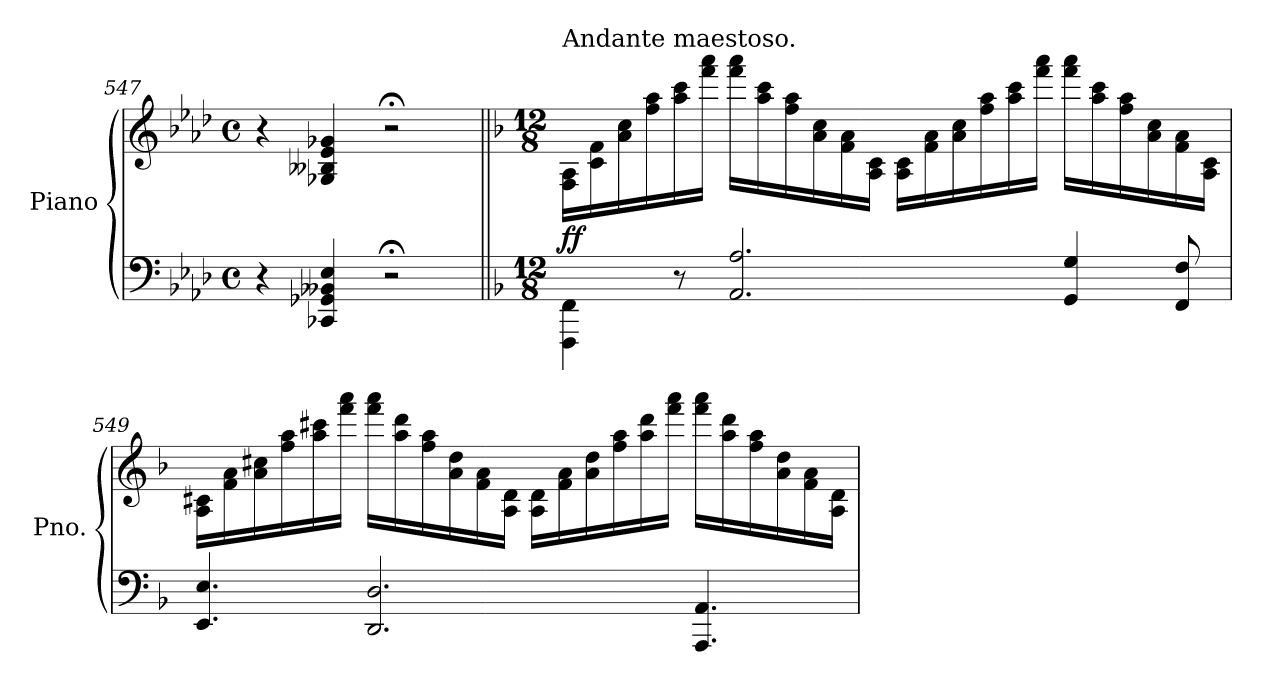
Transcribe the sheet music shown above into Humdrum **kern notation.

**kern	**kern	**dynam
*part1	*part1	*part1
*staff2	*staff1	*staff1/2
*I"Piano	*	*
*I'Pno.	*	*
*clefF4	*clefG2	*
*k[b-e-a-d-]	*k[b-e-a-d-]	*
*M4/4	*M4/4	*
*met(c)	*met(c)	*
*MM124	*MM124	*
=547	=547	=547
4r	4r	.
4CC-X/ 4GG-X/ 4BB--X/ 4E-/	4G-X/ 4B--X/ 4e-/ 4g-X/	.
*	*MM62	*
2r;<	2r;<	.
!!LO:PB:g=z
=548||	=548||	=548||
*k[b-]	*k[b-]	*
*M12/8	*M12/8	*
*	*MM120	*
!	!LO:TX:a:t=Andante maestoso.	!
!	!	!LO:DY:b
4FFF\ 4FF\	16F\ 16A\LL	ff
.	16c\ 16f\	.
.	16a\ 16cc\	.
.	16ff\ 16aa\	.
8r	16aa\ 16ccc\	.
.	16fff\ 16aaa\JJ	.
2.AA/ 2.A/	16fff\ 16aaa\LL	.
.	16aa\ 16ccc\	.
.	16ff\ 16aa\	.
.	16a\ 16cc\	.
.	16f\ 16a\	.
.	16A\ 16c\JJ	.
.	16A\ 16c\LL	.
.	16f\ 16a\	.
.	16a\ 16cc\	.
.	16ff\ 16aa\	.
.	16aa\ 16ccc\	.
.	16fff\ 16aaa\JJ	.
4GG/ 4G/	16fff\ 16aaa\LL	.
.	16aa\ 16ccc\	.
.	16ff\ 16aa\	.
.	16a\ 16cc\	.
8FF/ 8F/	16f\ 16a\	.
.	16A\ 16c\JJ	.
=549	=549	=549
4.EE/ 4.E/	16A\ 16c#X\LL	.
.	16f\ 16a\	.
.	16a\ 16cc#X\	.
.	16ff\ 16aa\	.
.	16aa\ 16ccc#X\	.
.	16fff\ 16aaa\JJ	.
2.DD/ 2.D/	16fff\ 16aaa\LL	.
.	16aa\ 16ddd\	.
.	16ff\ 16aa\	.
.	16a\ 16dd\	.
.	16f\ 16a\	.
.	16A\ 16d\JJ	.
.	16A\ 16d\LL	.
.	16f\ 16a\	.
.	16a\ 16dd\	.
.	16ff\ 16aa\	.
.	16aa\ 16ddd\	.
.	16fff\ 16aaa\JJ	.
4.AAA/ 4.AA/	16fff\ 16aaa\LL	.
.	16aa\ 16ddd\	.
.	16ff\ 16aa\	.
.	16a\ 16dd\	.
.	16f\ 16a\	.
.	16A\ 16d\JJ	.
=	=	=
*-	*-	*-
